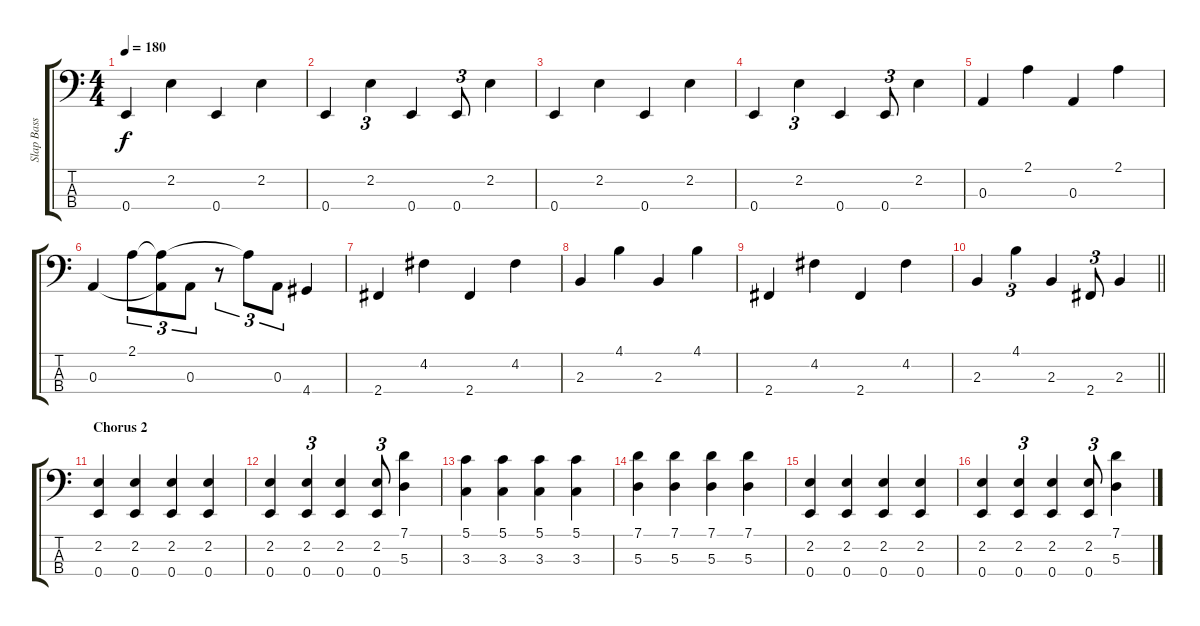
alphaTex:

\track ("Slap Bass" "Slap Bass") {instrument slapbass1}
\staff {score tabs}
\tuning (G2 D2 A1 E1) {hide}
\ts (4 4)
\tempo 180
\clef f4
\ks c
0.4.4{dy f} 2.2.4 0.4.4 2.2.4 |
0.4.4 2.2.4{tu (3 2)} 0.4.4 0.4.8{tu (3 2)} 2.2.4 |
0.4.4 2.2.4 0.4.4 2.2.4 |
0.4.4 2.2.4{tu (3 2)} 0.4.4 0.4.8{tu (3 2)} 2.2.4 |
0.3.4 2.1.4 0.3.4 2.1.4 |
0.3.4 2.1.8{tu (3 2)} (2.1{t} 0.3{t}).8{tu (3 2)} 0.3.8{tu (3 2)} r.8{tu (3 2)} 2.1{t}.8{tu (3 2)} 0.3.8{tu (3 2)} 4.4.4 |
2.4.4 4.2.4 2.4.4 4.2.4 |
2.3.4 4.1.4 2.3.4 4.1.4 |
2.4.4 4.2.4 2.4.4 4.2.4 |
\barLineRight lightlight
2.3.4 4.1.4{tu (3 2)} 2.3.4 2.4.8{tu (3 2)} 2.3.4 |
\section ("" "Chorus 2")
(2.2 0.4).4 (2.2 0.4).4 (2.2 0.4).4 (2.2 0.4).4 |
(2.2 0.4).4 (2.2 0.4).4{tu (3 2)} (2.2 0.4).4 (2.2 0.4).8{tu (3 2)} (7.1 5.3).4 |
(5.1 3.3).4 (5.1 3.3).4 (5.1 3.3).4 (5.1 3.3).4 |
(7.1 5.3).4 (7.1 5.3).4 (7.1 5.3).4 (7.1 5.3).4 |
(2.2 0.4).4 (2.2 0.4).4 (2.2 0.4).4 (2.2 0.4).4 |
(2.2 0.4).4 (2.2 0.4).4{tu (3 2)} (2.2 0.4).4 (2.2 0.4).8{tu (3 2)} (7.1 5.3).4
